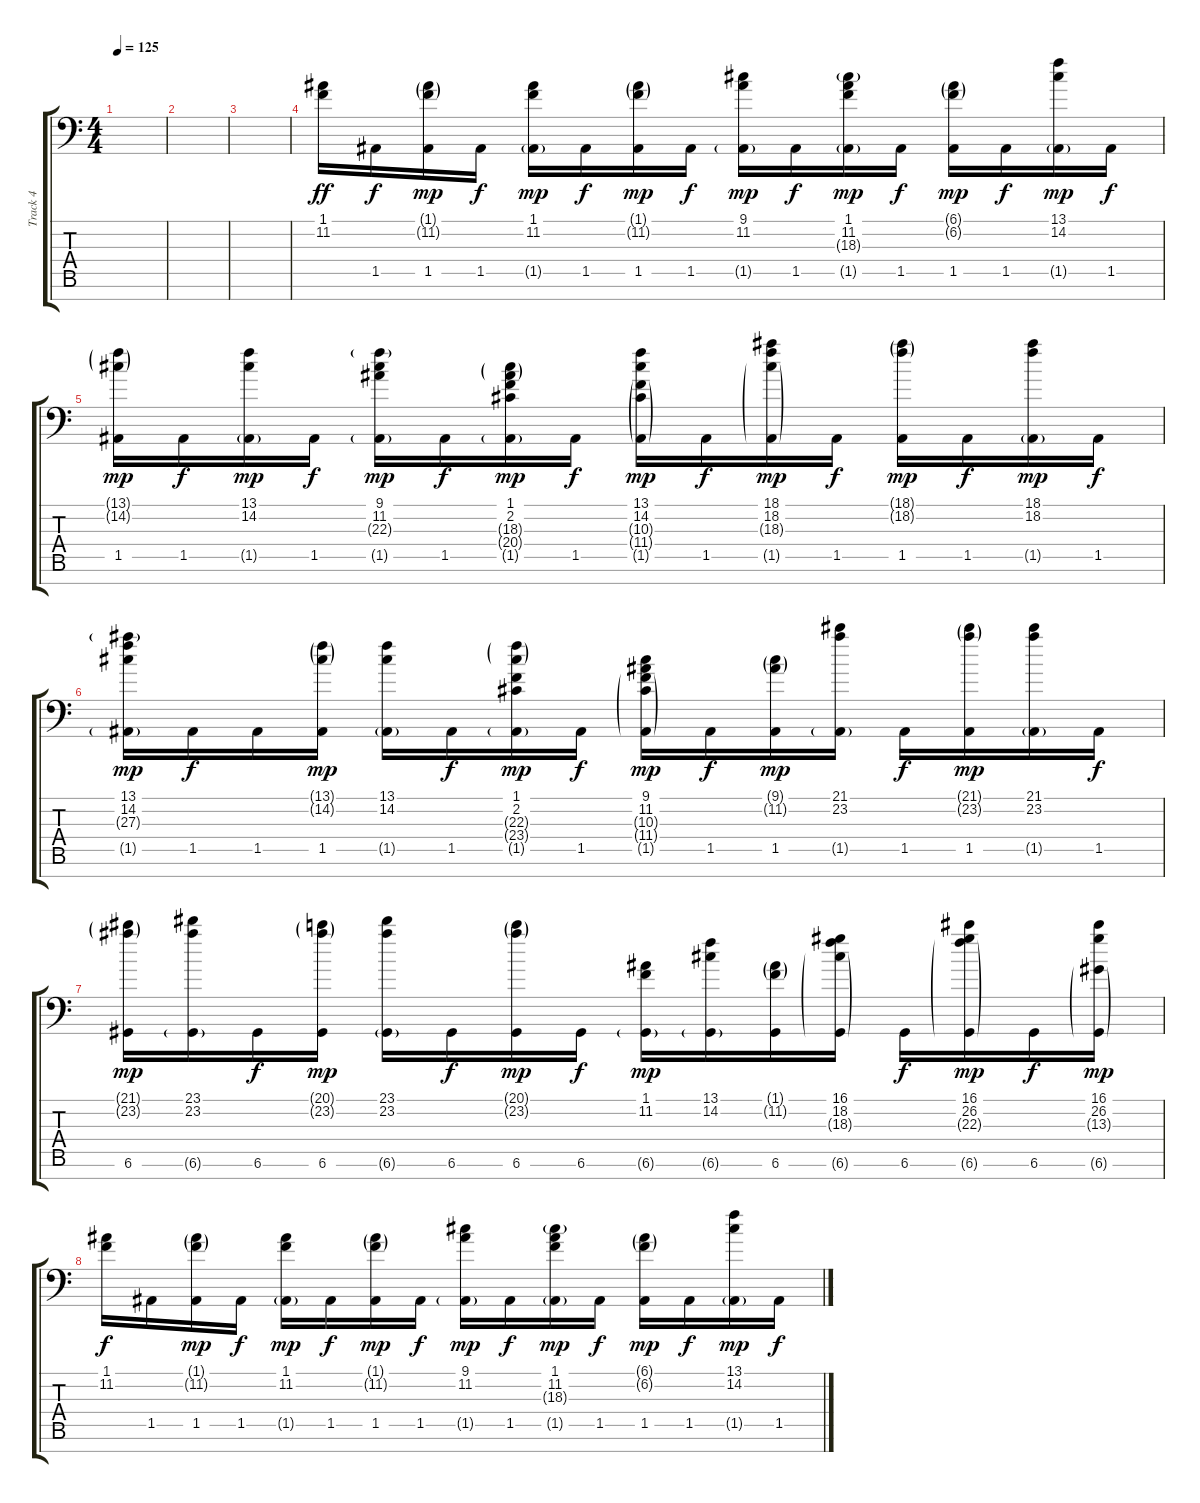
\track ("Track 4" "Track 4") {instrument lead1square}
\staff {score tabs}
\tuning (E4 B3 G3 D3 A2 D2 A1) {hide}
\ts (4 4)
\tempo 125
\clef f4
\ks c
|
|
|
(1.1 11.2).16{dy ff volume 12} 1.5.16{dy f} (1.1{g} 11.2{g} 1.5).16{dy mp} 1.5.16{dy f} (1.1 11.2 1.5{g}).16{dy mp} 1.5.16{dy f} (1.1{g} 11.2{g} 1.5).16{dy mp} 1.5.16{dy f} (9.1 11.2 1.5{g}).16{dy mp} 1.5.16{dy f} (1.1 11.2 18.3{g} 1.5{g}).16{dy mp} 1.5.16{dy f} (6.1{g} 6.2{g} 1.5).16{dy mp} 1.5.16{dy f} (13.1 14.2 1.5{g}).16{dy mp} 1.5.16{dy f} |
(13.1{g} 14.2{g} 1.5).16{dy mp} 1.5.16{dy f} (13.1 14.2 1.5{g}).16{dy mp} 1.5.16{dy f} (9.1 11.2 22.3{g} 1.5{g}).16{dy mp} 1.5.16{dy f} (1.1 2.2 18.3{g} 20.4{g} 1.5{g}).16{dy mp} 1.5.16{dy f} (13.1 14.2 10.3{g} 11.4{g} 1.5{g}).16{dy mp} 1.5.16{dy f} (18.1 18.2 18.3{g} 1.5{g}).16{dy mp} 1.5.16{dy f} (18.1{g} 18.2{g} 1.5).16{dy mp} 1.5.16{dy f} (18.1 18.2 1.5{g}).16{dy mp} 1.5.16{dy f} |
(13.1 14.2 27.3{g} 1.5{g}).16{dy mp} 1.5.16{dy f} 1.5.16 (13.1{g} 14.2{g} 1.5).16{dy mp} (13.1 14.2 1.5{g}).16 1.5.16{dy f} (1.1 2.2 22.3{g} 23.4{g} 1.5{g}).16{dy mp} 1.5.16{dy f} (9.1 11.2 10.3{g} 11.4{g} 1.5{g}).16{dy mp} 1.5.16{dy f} (9.1{g} 11.2{g} 1.5).16{dy mp} (21.1 23.2 1.5{g}).16 1.5.16{dy f} (21.1{g} 23.2{g} 1.5).16{dy mp} (21.1 23.2 1.5{g}).16 1.5.16{dy f} |
(21.1{g} 23.2{g} 6.6).16{dy mp} (23.1 23.2 6.6{g}).16 6.6.16{dy f} (20.1{g} 23.2{g} 6.6).16{dy mp} (23.1 23.2 6.6{g}).16 6.6.16{dy f} (20.1{g} 23.2{g} 6.6).16{dy mp} 6.6.16{dy f} (1.1 11.2 6.6{g}).16{dy mp} (13.1 14.2 6.6{g}).16 (1.1{g} 11.2{g} 6.6).16 (16.1 18.2 18.3{g} 6.6{g}).16 6.6.16{dy f} (16.1 26.2 22.3{g} 6.6{g}).16{dy mp} 6.6.16{dy f} (16.1 26.2 13.3{g} 6.6{g}).16{dy mp} |
(1.1 11.2).16{dy f} 1.5.16 (1.1{g} 11.2{g} 1.5).16{dy mp} 1.5.16{dy f} (1.1 11.2 1.5{g}).16{dy mp} 1.5.16{dy f} (1.1{g} 11.2{g} 1.5).16{dy mp} 1.5.16{dy f} (9.1 11.2 1.5{g}).16{dy mp} 1.5.16{dy f} (1.1 11.2 18.3{g} 1.5{g}).16{dy mp} 1.5.16{dy f} (6.1{g} 6.2{g} 1.5).16{dy mp} 1.5.16{dy f} (13.1 14.2 1.5{g}).16{dy mp} 1.5.16{dy f}
